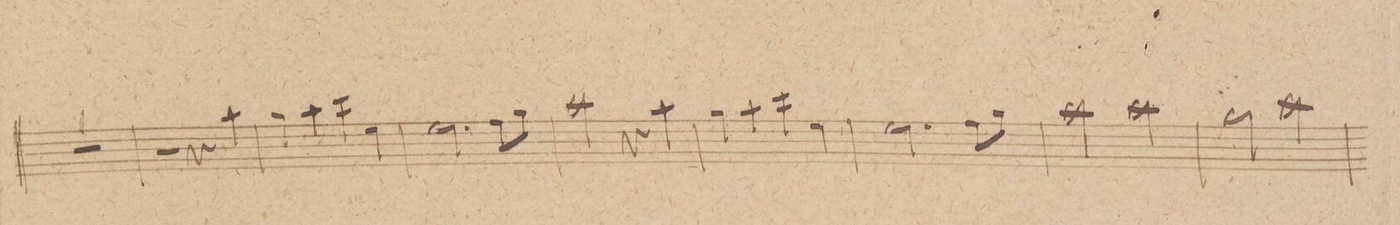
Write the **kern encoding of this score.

**kern	**dynam
*I"Oboi 1mo	*
*clefG2	*
*k[f#c#g#]	*
*met(c|)	*
*M2/2	*
1r	.
=301	=301
2r	.
4r	.
4aa\	.
=302	=302
4gg#\	.
4aa\	.
4ccc#\	.
4ee\	.
=303	=303
2.ee\	.
8ff#\L	.
8gg#\J	.
=304	=304
2aa\	.
4r	.
4aa\	.
=305	=305
4gg#\	.
4aa\	.
4ccc#\	.
4ee\	.
=306	=306
2.ee\	.
8ff#\L	.
8gg#\J	.
=307	=307
2aa\	.
2aa\	.
=308	=308
2gg#\	.
2aa\	.
=309	=309
*-	*-
